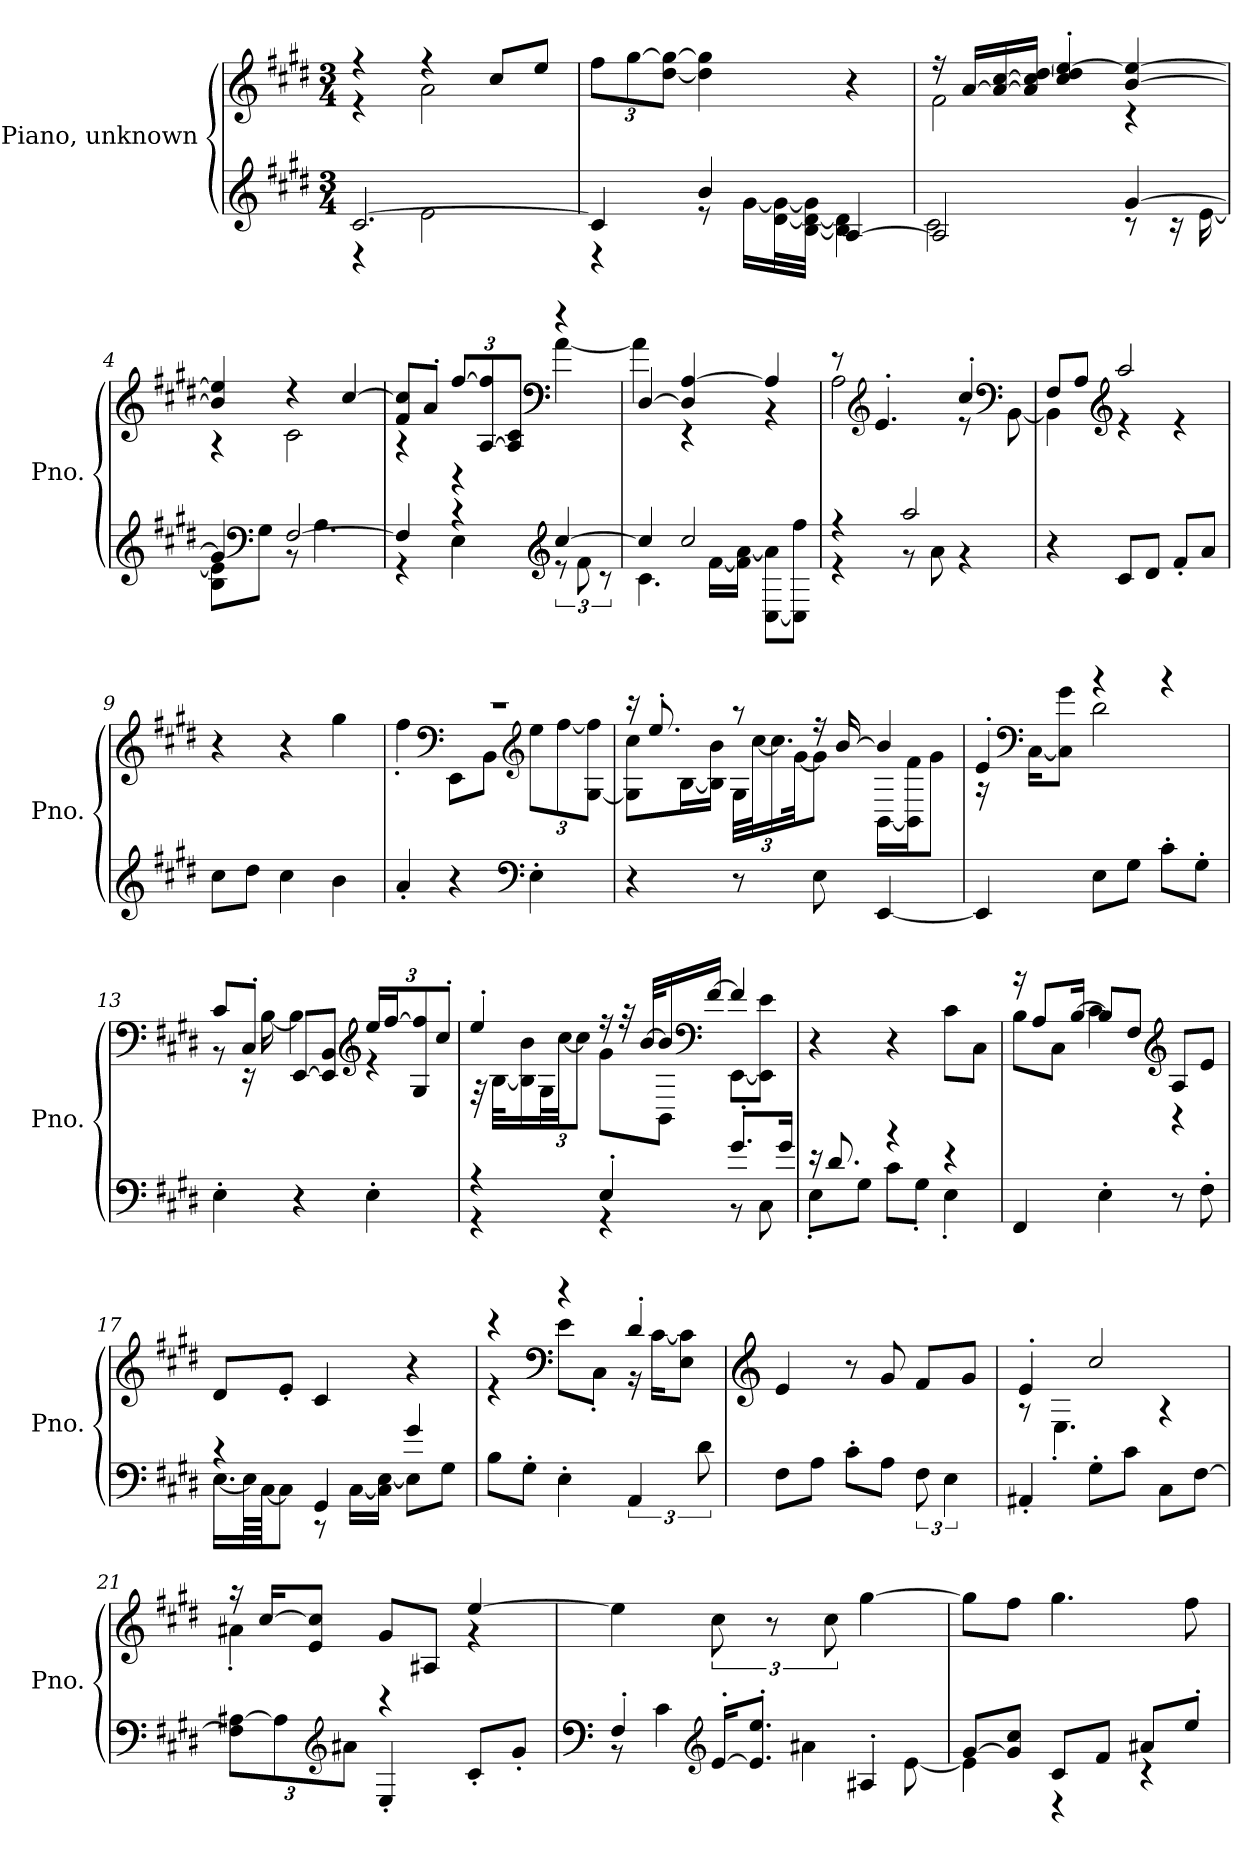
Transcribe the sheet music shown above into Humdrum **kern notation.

**kern	**kern
*part1	*part1
*staff2	*staff1
*I"Piano, unknown	*
*I'Pno.	*
*clefG2	*clefG2
*k[f#c#g#d#]	*k[f#c#g#d#]
*M3/4	*M3/4
*MM140	*MM140
=1	=1
*^	*^
[2.c#/	4r	4r	4r
.	2e\	4r	2a\
.	.	8cc#/L	.
.	.	8ee/J	.
*	*	*v	*v
=2	=2	=2
*	*	*Xbrackettup
4c#/]	4r	12ff#\L
.	.	[12gg#\
.	.	[12dd#\ 12gg#\_J
4b/	8r	4dd#\] 4gg#\]
.	[16g#\LL	.
.	[32d#\ 32g#\_L	.
.	[32B\ 32d#\_ 32g#\]JJJ	.
[4A/	4B\] 4d#\]	4r
=3	=3	=3
*	*	*^
2A/]	2c#\	16r	2f#\
.	.	[16a/LL	.
.	.	16a/_ [16cc#/	.
.	.	16a/] 16cc#/_ [16dd#/JJ	.
.	.	4cc#/]' 4dd#/]' [4ee/'	.
[4g#/	8r	[4b/ 4ee/_	4r
.	16r	.	.
.	[16e\	.	.
=4	=4	=4	=4
4g#/]	8B\ 8e\]L	4b/] 4ee/]	4r
*clefF4	*	*	*
.	8G#\J	.	.
[2F#/	8r	4r	2c#\
.	4.A\	.	.
.	.	[4cc#/	.
!!LO:LB:g=z	!!
=5	=5	=5	=5
4F#/]	4r	8f#/ 8cc#/]L	4r
.	.	8a'/J	.
4r	4E\	[12ff#/L	4r
.	.	[12A/ 12ff#/]	.
.	.	12A/] 12c#/J	.
*clefG2	*	*clefF4	*
[4cc#/	12r	4r	[4a\
.	12f#\	.	.
.	12r	.	.
=6	=6	=6	=6
4cc#/]	4.c#\	[4D#/	4a\]
2cc#/	.	4D#/] [4A/	4r
.	[16f#\LL	.	.
.	16f#\] [16a\JJ	.	.
.	[8C#\ 8a\]L	4A/]	4r
.	8C#\] 8ff#\J	.	.
=7	=7	=7	=7
4r	4r	8r	2A\
*	*	*clefG2	*
.	.	4.e'/	.
2aa/	8r	.	.
.	8a\	.	.
.	4r	4cc#'/	8r
*	*	*clefF4	*
.	.	.	[8BB\
*v	*v	*	*
=8	=8	=8
4r	8F#/L	4BB\]
.	8A/J	.
*	*clefG2	*
8c#/L	2aa/	4r
8d#/J	.	.
8f#'/L	.	4r
8a/J	.	.
*	*v	*v
!!LO:LB:g=z
=9	=9
8cc#\L	4r
8dd#\J	.
4cc#\	4r
4b\	4gg#\
=10	=10
*	*^
4a'/	2.r	4ff#'\
*	*clefF4	*
4r	.	8EE\L
.	.	8BB\J
*clefF4	*clefG2	*
4E'\	.	12ee\L
.	.	[12ff#\
.	.	[12G#\ 12ff#\]J
=11	=11	=11
4r	16r	8G#\] 8cc#\L
.	8.ee'/	.
.	.	[16B\L
.	.	16B\] 16b\JJ
8r	8r	48G#\LLL
.	.	[48cc#\J
.	.	24.cc#\]
.	.	[48g#\JK
8E\	16r	8g#\J]
.	[16b/	.
[4EE/	4b/]	[16BB\LL
.	.	16BB\] 16f#\J
.	.	8g#\J
!!LO:LB:g=z	!!
=12	=12	=12
4EE/]	4e'/	16r
*	*clefF4	*
.	.	[16C#\KL
.	.	8C#\] 8g#\J
8E\L	4r	2d#\
8G#\J	.	.
8c#'\L	4r	.
8G#'\J	.	.
=13	=13	=13
4E'\	8c#/L	8r
.	8C#'/J	16r
.	.	[16B\
4r	[8EE/L	4B\]
.	8EE/] 8BB/J	.
*	*clefG2	*
4E'\	24ee/LL	4r
.	[24ff#/J	.
.	12G#/ 12ff#/]	.
.	12cc#'/J	.
=14	=14	=14
*^	*	*
4r	4r	4ee'/	32r
.	.	.	[32B\KLL
.	.	.	16B\] 16b\
.	.	.	48G#\L
.	.	.	[48cc#\JJ
.	.	.	12cc#\J]
4E'/	4r	16r	8g#\L
.	.	32r	.
.	.	[32b/KLL	.
.	.	16b/]	8BB\J
*	*	*clefF4	*
.	.	[16f#/JJ	.
8.g#'/L	8r	4f#/]	[8EE\L
.	8C#\	.	8EE\] 8e\J
16g#/Jk	.	.	.
*	*	*v	*v
!!LO:LB:g=z
=15	=15	=15
16r	8E'\L	4r
8.d#/	.	.
.	8G#\J	.
4r	8c#\L	4r
.	8G#'\J	.
4r	4E'\	8c#\L
.	.	8C#\J
*v	*v	*
=16	=16
*	*^
4FF#/	16r	8B\L
.	8A/L	.
.	.	8C#\J
.	[16B/Jk	.
4E'\	8B/L]	4c#\
.	8F#/J	.
*	*clefG2	*
8r	8A/L	4r
8F#'\	8e/J	.
*	*v	*v
=17	=17
*^	*
4r	[16.E\LL	8d#/L
.	64E\LL]	.
.	[64C#\JJJ	.
.	8C#\J]	8e'/J
4GG#/	8r	4c#/
.	[16C#\LL	.
.	16C#\] [16E\JJ	.
4g#/	8E\L]	4r
.	8G#\J	.
*v	*v	*
=18	=18
*	*^
8B\L	4r	4r
8G#'\J	.	.
*	*clefF4	*
4E'\	4r	8e\L
.	.	8C#'\J
6AA/	4d#'/	16r
.	.	[16c#\KL
.	.	8E\ 8c#\]J
12d#\	.	.
*	*v	*v
!!LO:LB:g=z
=19	=19
*	*clefG2
8F#\L	4e/
8A\J	.
8c#'\L	8r
8A\J	8g#/
12F#\	8f#/L
6E\	.
.	8g#/J
=20	=20
*	*^
4AA#X'/	4e'/	8r
.	.	4.E'\
8G#'\L	2cc#/	.
8c#\J	.	.
8C#\L	.	4r
[8F#\J	.	.
=21	=21	=21
*Xbrackettup	*	*
12F#\] [12A#X\L	16r	4a#X'\
.	[16cc#/KL	.
12A#\]	.	.
.	8e/ 8cc#/]J	.
*clefG2	*	*
12a#X\J	.	.
4E'/	8g#/L	4r
.	8A#X/J	.
8c#'/L	[4ee/	4r
8g#'/J	.	.
*	*v	*v
=22	=22
*clefF4	*
*^	*
4F#'/	8r	4ee\]
.	4c#\	.
*clefG2	*	*
*	*	*brackettup
[16e'/KL	.	12cc#\
8.e/]' 8.ee/'J	.	.
.	.	12r
.	4a#X\	.
.	.	12cc#\
4A#X'/	.	[4gg#\
.	[8e\	.
!!LO:PB:g=z
=23	=23	=23
[8g#/L	4e\]	8gg#\L]
8g#/] 8cc#/J	.	8ff#\J
8c#/L	4r	4.gg#\
8f#/J	.	.
8a#X/L	4r	.
8ee'/J	.	8ff#\
*v	*v	*
=	=
*-	*-
